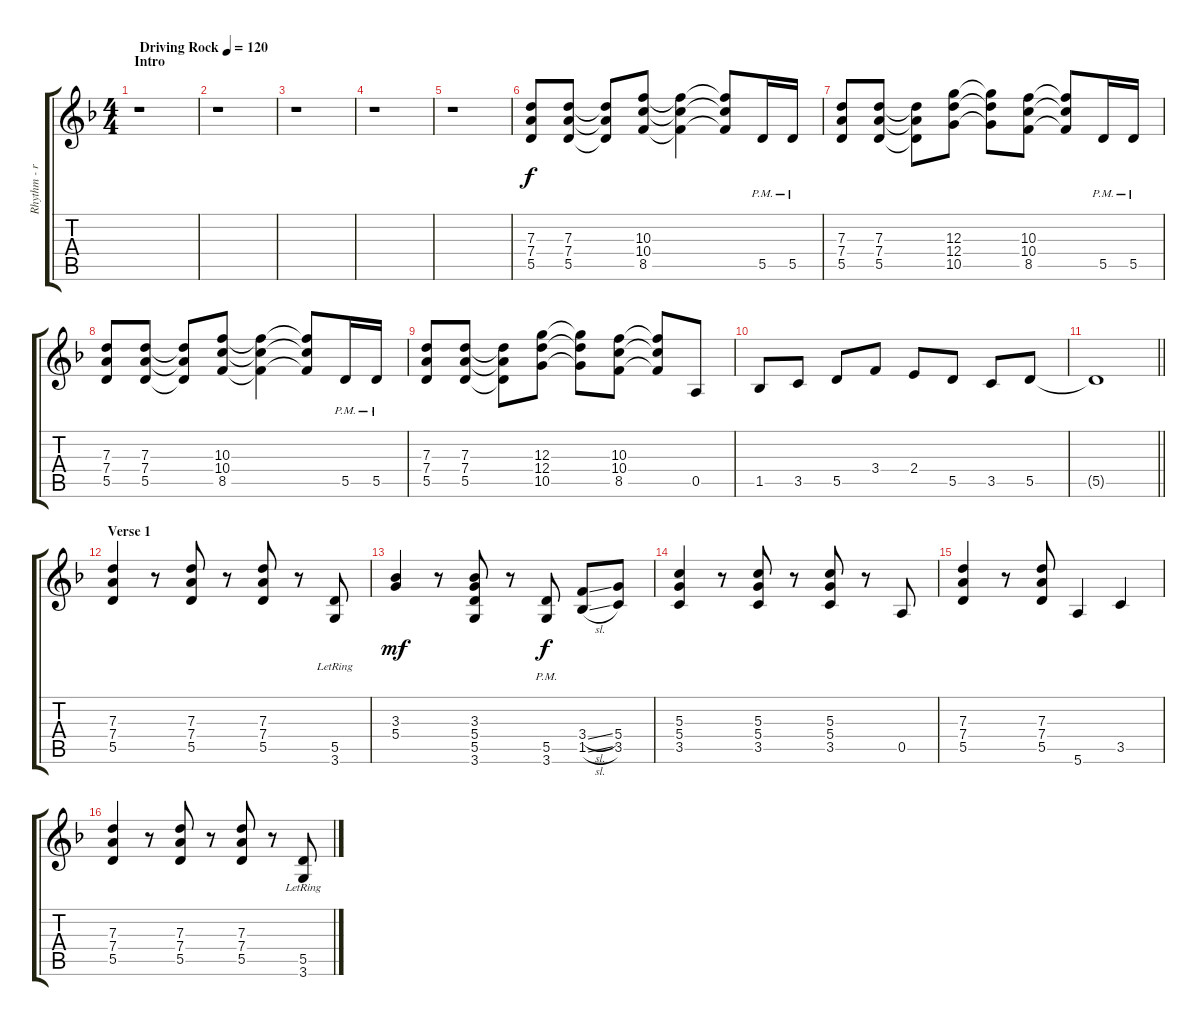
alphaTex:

\track ("Rhythm - right" "Rhythm - r") {instrument distortionguitar}
\staff {score tabs}
\tuning (E4 B3 G3 D3 A2 E2) {hide}
\ts (4 4)
\section ("" "Intro")
\tempo (120 "Driving Rock")
\clef g2
\ks dminor
r.1{dy f instrument distortionguitar} |
r.1 |
r.1 |
r.1 |
r.1 |
(7.3 7.4 5.5).8 (7.3 7.4 5.5).8 (7.3{t} 7.4{t} 5.5{t}).8 (10.3 10.4 8.5).8 (10.3{t} 10.4{t} 8.5{t}).4 (10.3{t} 10.4{t} 8.5{t}).8 5.5{pm}.16 5.5{pm}.16 |
(7.3 7.4 5.5).8 (7.3 7.4 5.5).8 (7.3{t} 7.4{t} 5.5{t}).8 (12.3 12.4 10.5).8 (12.3{t} 12.4{t} 10.5{t}).8 (10.3 10.4 8.5).8 (10.3{t} 10.4{t} 8.5{t}).8 5.5{pm}.16 5.5{pm}.16 |
(7.3 7.4 5.5).8 (7.3 7.4 5.5).8 (7.3{t} 7.4{t} 5.5{t}).8 (10.3 10.4 8.5).8 (10.3{t} 10.4{t} 8.5{t}).4 (10.3{t} 10.4{t} 8.5{t}).8 5.5{pm}.16 5.5{pm}.16 |
(7.3 7.4 5.5).8 (7.3 7.4 5.5).8 (7.3{t} 7.4{t} 5.5{t}).8 (12.3 12.4 10.5).8 (12.3{t} 12.4{t} 10.5{t}).8 (10.3 10.4 8.5).8 (10.3{t} 10.4{t} 8.5{t}).8 0.5.8 |
1.5.8 3.5.8 5.5.8 3.4.8 2.4.8 5.5.8 3.5.8 5.5.8 |
\barLineRight lightlight
5.5{t}.1 |
\section ("" "Verse 1")
(7.3 7.4 5.5).4 r.8 (7.3 7.4 5.5).8 r.8 (7.3 7.4 5.5).8 r.8 (5.5 3.6{lr}).8 |
(3.3 5.4).4{dy mf} r.8 (3.3 5.4 5.5 3.6).8 r.8 (5.5{pm} 3.6{pm}).8{dy f} (3.4{sl} 1.5{sl}).8 (5.4 3.5).8 |
(5.3 5.4 3.5).4 r.8 (5.3 5.4 3.5).8 r.8 (5.3 5.4 3.5).8 r.8 0.5.8 |
(7.3 7.4 5.5).4 r.8 (7.3 7.4 5.5).8 5.6.4 3.5.4 |
(7.3 7.4 5.5).4 r.8 (7.3 7.4 5.5).8 r.8 (7.3 7.4 5.5).8 r.8 (5.5 3.6{lr}).8
